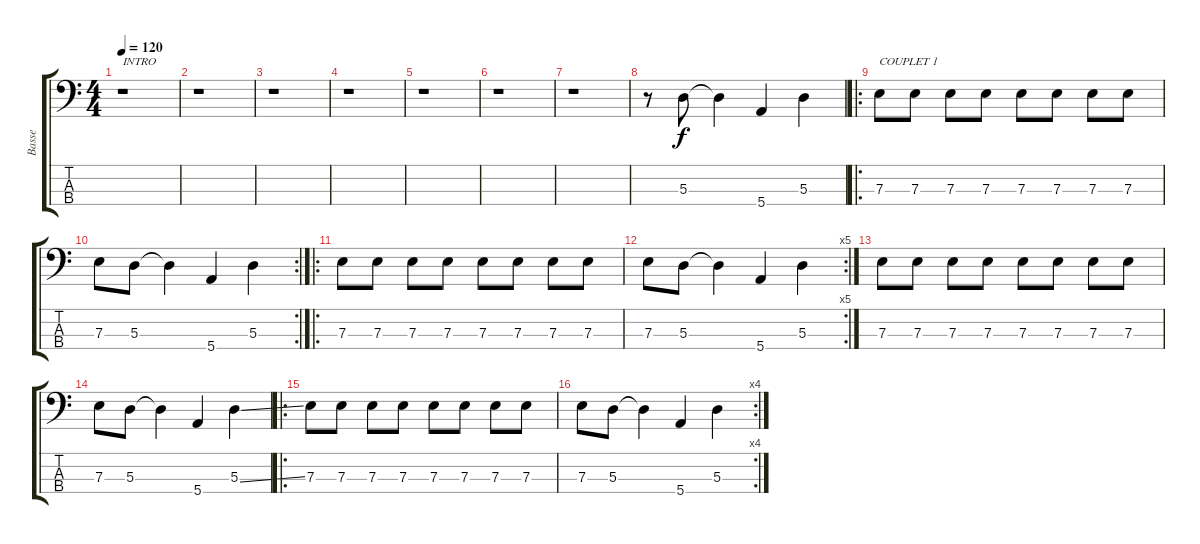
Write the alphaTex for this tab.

\track ("Basse" "Basse") {instrument electricbassfinger}
\staff {score tabs}
\tuning (G2 D2 A1 E1) {hide}
\ts (4 4)
\tempo 120
\clef f4
\ks c
r.1{txt "INTRO" dy f instrument electricbassfinger} |
r.1 |
r.1 |
r.1 |
r.1 |
r.1 |
r.1 |
r.8 5.3.8 5.3{t}.4 5.4.4 5.3.4 |
\ro
7.3.8{txt "COUPLET 1"} 7.3.8 7.3.8 7.3.8 7.3.8 7.3.8 7.3.8 7.3.8 |
\rc 2
7.3.8 5.3.8 5.3{t}.4 5.4.4 5.3.4 |
\ro
7.3.8 7.3.8 7.3.8 7.3.8 7.3.8 7.3.8 7.3.8 7.3.8 |
\rc 5
7.3.8 5.3.8 5.3{t}.4 5.4.4 5.3.4 |
7.3.8 7.3.8 7.3.8 7.3.8 7.3.8 7.3.8 7.3.8 7.3.8 |
7.3.8 5.3.8 5.3{t}.4 5.4.4 5.3{ss}.4 |
\ro
7.3.8 7.3.8 7.3.8 7.3.8 7.3.8 7.3.8 7.3.8 7.3.8 |
\rc 4
7.3.8 5.3.8 5.3{t}.4 5.4.4 5.3.4
